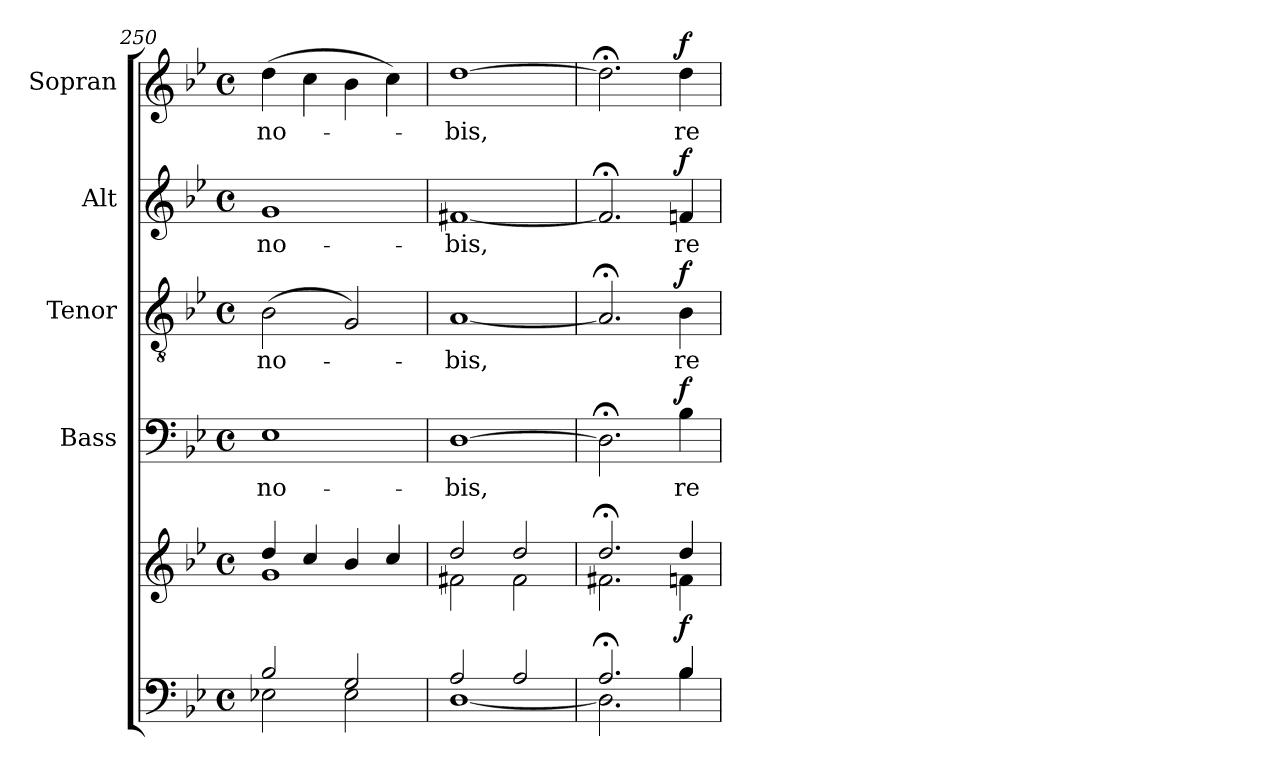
**kern	**kern	**dynam	**kern	**text	**dynam	**kern	**text	**dynam	**kern	**text	**dynam	**kern	**text	**dynam
*part5	*part5	*part5	*part4	*part4	*part4	*part3	*part3	*part3	*part2	*part2	*part2	*part1	*part1	*part1
*staff6	*staff5	*staff5/6	*staff4	*staff4	*staff4	*staff3	*staff3	*staff3	*staff2	*staff2	*staff2	*staff1	*staff1	*staff1
*	*	*	*I"Bass	*	*	*I"Tenor	*	*	*I"Alt	*	*	*I"Sopran	*	*
*	*	*	*I'B.	*	*	*I'T.	*	*	*I'A.	*	*	*I'S.	*	*
*clefF4	*clefG2	*	*clefF4	*	*	*clefGv2	*	*	*clefG2	*	*	*clefG2	*	*
*k[b-e-]	*k[b-e-]	*	*k[b-e-]	*	*	*k[b-e-]	*	*	*k[b-e-]	*	*	*k[b-e-]	*	*
*B-:	*B-:	*	*B-:	*	*	*B-:	*	*	*B-:	*	*	*B-:	*	*
*M4/4	*M4/4	*	*M4/4	*	*	*M4/4	*	*	*M4/4	*	*	*M4/4	*	*
*met(c)	*met(c)	*	*met(c)	*	*	*met(c)	*	*	*met(c)	*	*	*met(c)	*	*
=250	=250	=250	=250	=250	=250	=250	=250	=250	=250	=250	=250	=250	=250	=250
*^	*^	*	*	*	*	*	*	*	*	*	*	*	*	*
!	!	!	!	!	!	!LO:LY:b	!	!	!LO:LY:b	!	!	!LO:LY:b	!	!	!LO:LY:b	!
2B-/	2E-X\	4dd/	1g	.	1E-	no-	.	(>2B-\	no-	.	1g	no-	.	(>4dd\	no-	.
.	.	4cc/	.	.	.	.	.	.	.	.	.	.	.	4cc\	.	.
2G/	2E-\	4b-/	.	.	.	.	.	2G/)	.	.	.	.	.	4b-\	.	.
.	.	4cc/	.	.	.	.	.	.	.	.	.	.	.	4cc\)	.	.
=251	=251	=251	=251	=251	=251	=251	=251	=251	=251	=251	=251	=251	=251	=251	=251	=251
!	!	!	!	!	!	!LO:LY:b	!	!	!LO:LY:b	!	!	!LO:LY:b	!	!	!LO:LY:b	!
2A/	[<1D	2dd/	2f#X\	.	[1D	-bis,	.	[1A	-bis,	.	[1f#X	-bis,	.	[1dd	-bis,	.
2A/	.	2dd/	2f#\	.	.	.	.	.	.	.	.	.	.	.	.	.
=252	=252	=252	=252	=252	=252	=252	=252	=252	=252	=252	=252	=252	=252	=252	=252	=252
2.A;/	2.D\]	2.dd;</	2.f#X\	.	2.D;<\]	.	.	2.A;</]	.	.	2.f#;</]	.	.	2.dd;<\]	.	.
!	!	!	!	!LO:DY:b	!	!LO:LY:b	!LO:DY:a	!	!LO:LY:b	!LO:DY:a	!	!LO:LY:b	!LO:DY:a	!	!LO:LY:b	!LO:DY:a
4B-/	4B-\	4dd/	4fn\	f	4B-\	re-	f	4B-\	re-	f	4fn/	re-	f	4dd\	re-	f
*v	*v	*	*	*	*	*	*	*	*	*	*	*	*	*	*	*
*	*v	*v	*	*	*	*	*	*	*	*	*	*	*	*	*
=	=	=	=	=	=	=	=	=	=	=	=	=	=	=
*-	*-	*-	*-	*-	*-	*-	*-	*-	*-	*-	*-	*-	*-	*-
